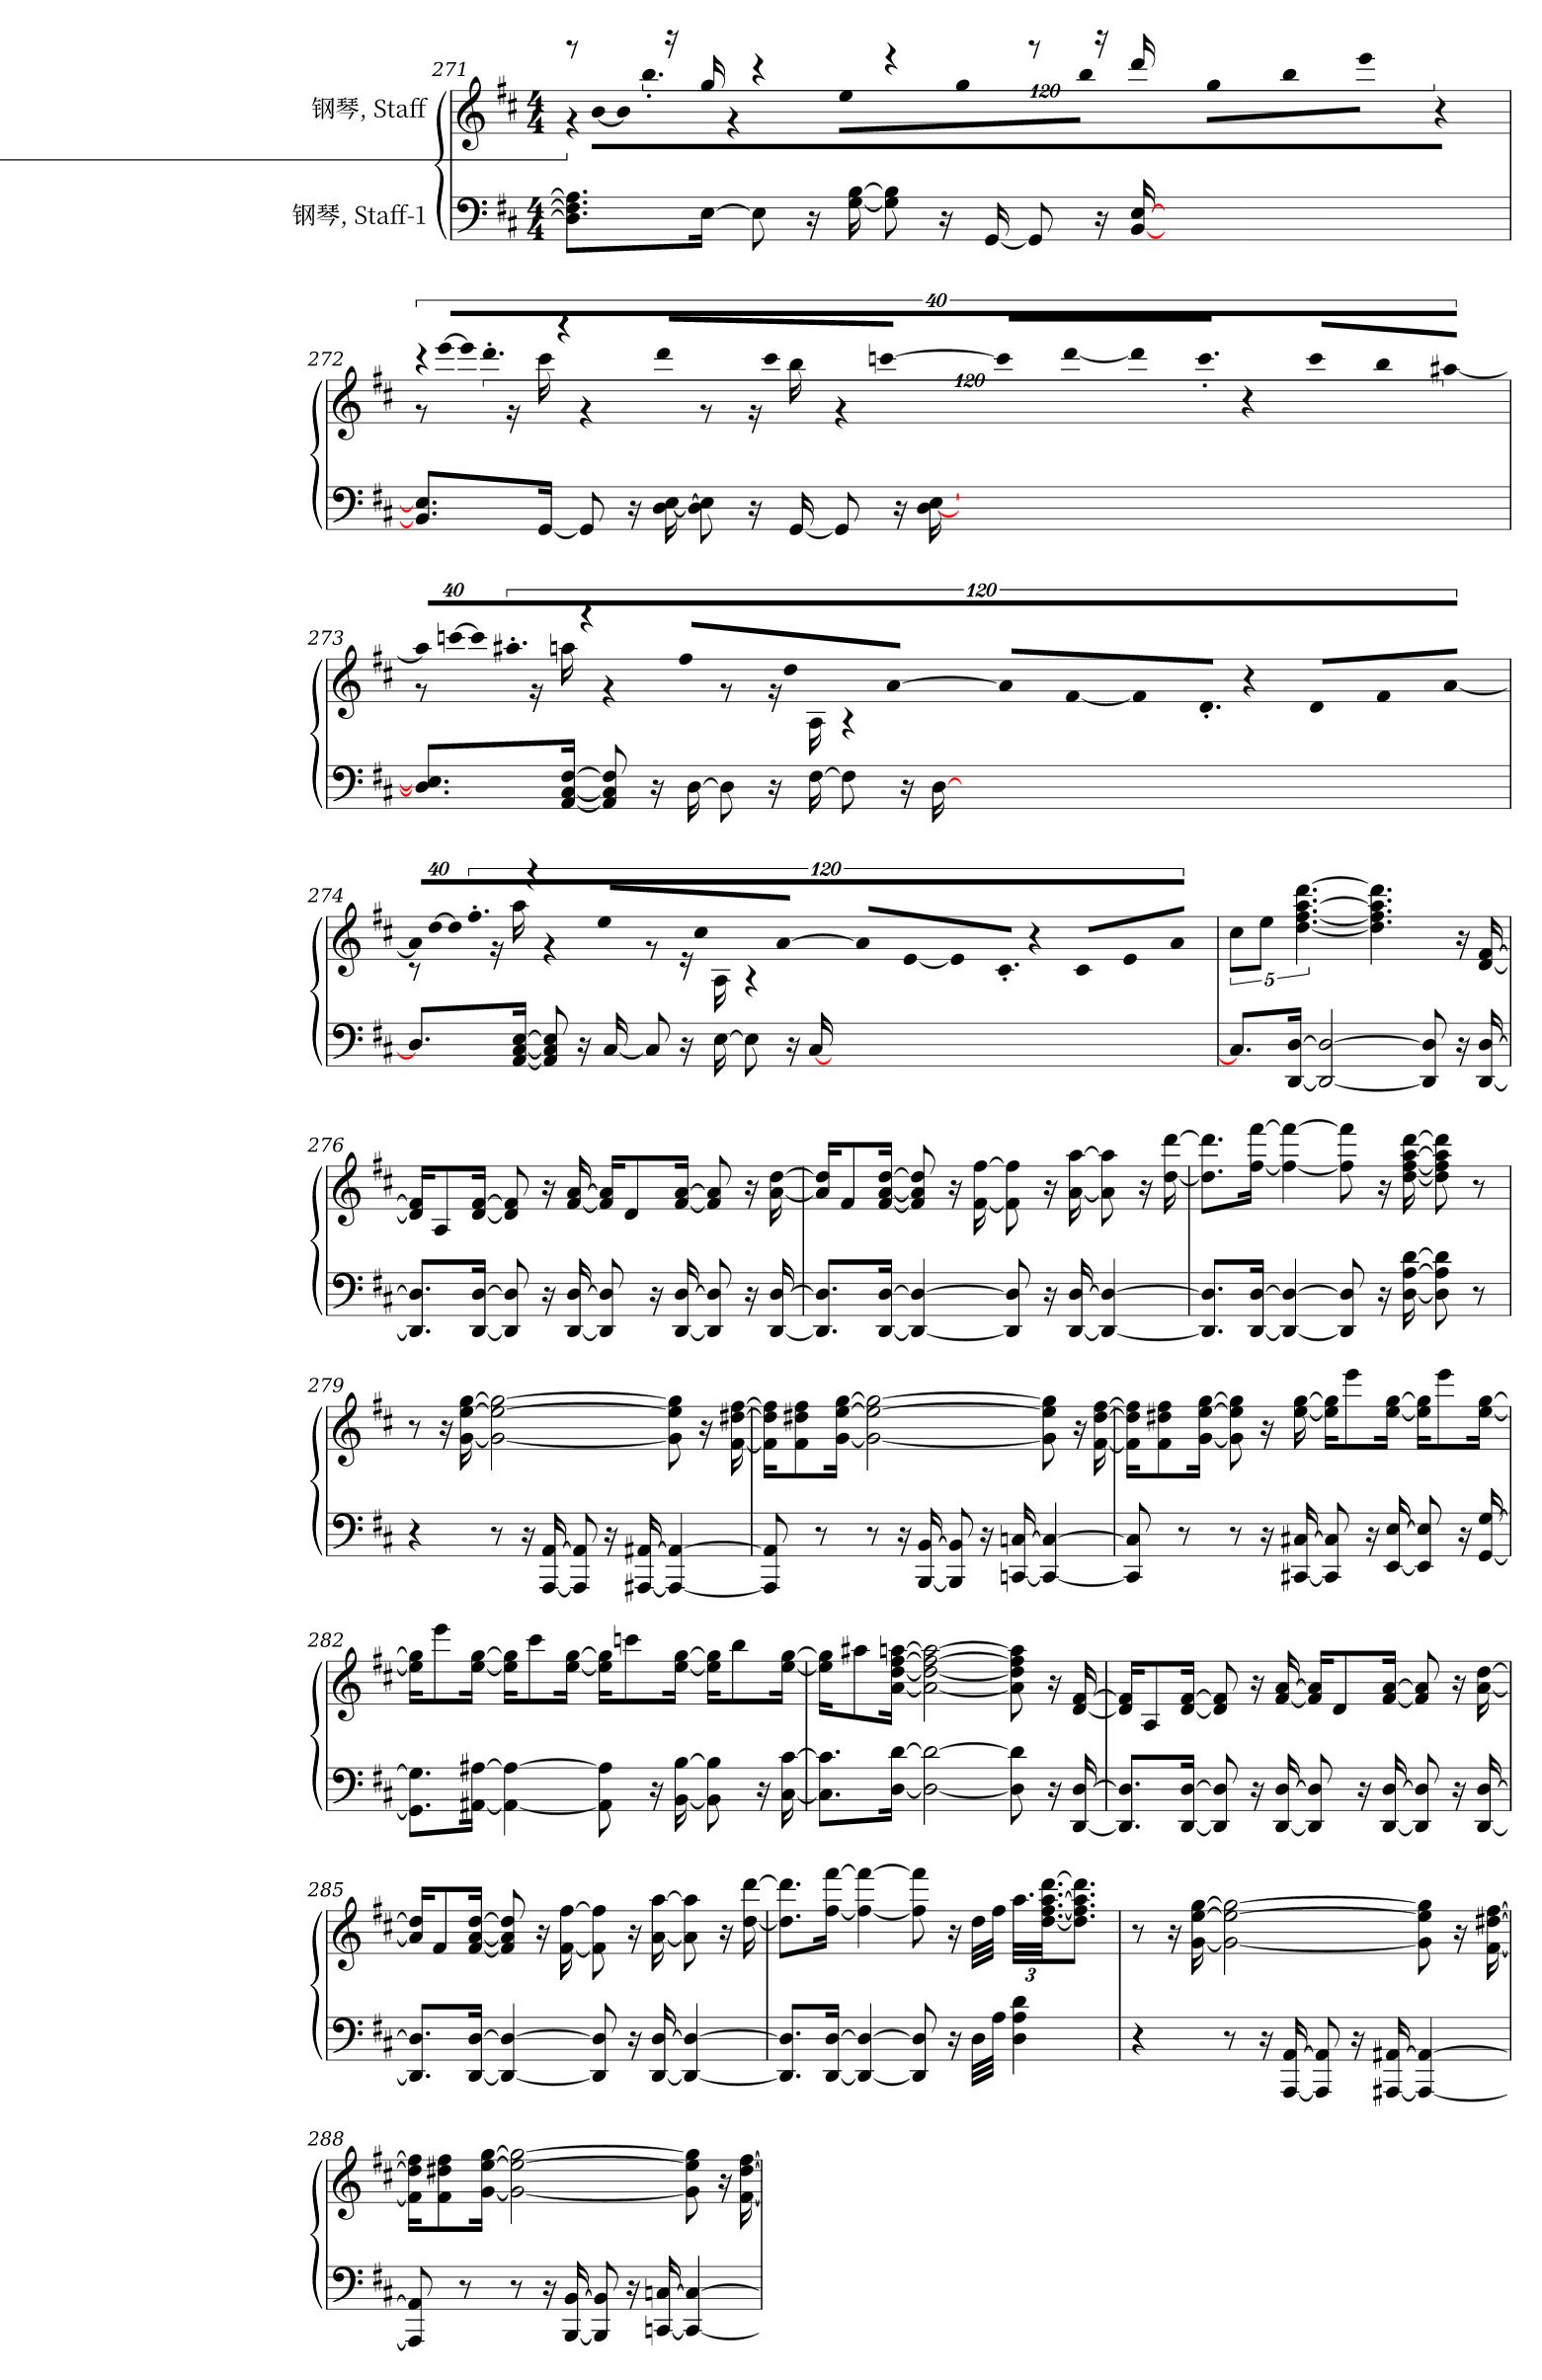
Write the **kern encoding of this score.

**kern	**kern
*part2	*part1
*staff2	*staff1
*I"钢琴, Staff-1	*I"钢琴, Staff
!!LO:LB:g=z
*clefF4	*clefG2
*k[f#c#]	*k[f#c#]
*M4/4	*M4/4
=271	=271
*	*^
!	!	!LO:N:vis=32
8.D#\] 8.F#\] 8.A\]L	8r	640%23r
!	!	!LO:N:vis=32
.	.	[640%23b\LLL
!	!	!LO:N:vis=32
.	.	640%23b\J]
!	!	!LO:N:vis=16.
.	.	960%103bb'\JJ
.	16r	.
[16E\Jk	16gg/	.
!	!	!LO:N:vis=16
.	.	1920%137r
8E\]	4r	.
!	!	!LO:N:vis=16
.	.	1920%137ee\LL
!	!	!LO:N:vis=16
.	.	1920%137gg\
16r	.	.
!	!	!LO:N:vis=16
.	.	1920%137bb\JJ
[16G\ [16B\	.	.
8G\] 8B\]	4r	.
.	.	10gg\L
.	.	10bb\
16r	.	.
[16GG/	.	.
.	.	10eee\J
8GG/]	8r	.
.	.	5r
16r	16r	.
[16BB/ [16E/	16ddd/	.
1920ryy	1920ryy	.
!!LO:LB:g=z	!!
=272	=272	=272
!	!LO:N:vis=32	!
8.BB/] 8.E/]L	640%23r	8r
!	!LO:N:vis=32	!
.	[640%23eee/LLL	.
!	!LO:N:vis=32	!
.	640%23eee/J]	.
!	!LO:N:vis=16.	!
.	960%103ddd'/JJ	.
.	.	16r
[16GG/Jk	.	16ccc#\
!	!LO:N:vis=16	!
.	1920%137r	.
8GG/]	.	4r
!	!LO:N:vis=16	!
.	1920%137ddd/LL	.
!	!LO:N:vis=16	!
.	1920%137ccc#/	.
16r	.	.
!	!LO:N:vis=16	!
.	[1920%137cccn/JJ	.
[16D\ [16E\	.	.
8D\] 8E\]	.	8r
!	!LO:N:vis=32	!
.	640%23ccc/LLL]	.
!	!LO:N:vis=32	!
.	[640%23ddd/	.
!	!LO:N:vis=32	!
.	640%23ddd/J]	.
!	!LO:N:vis=16.	!
.	960%103ccc'/JJ	.
16r	.	16r
[16GG/	.	16bb\
!	!LO:N:vis=16	!
.	1920%137r	.
8GG/]	.	4r
!	!LO:N:vis=16	!
.	1920%137ccc/LL	.
!	!LO:N:vis=16	!
.	1920%137bb/	.
16r	.	.
!	!LO:N:vis=16	!
.	[1920%137aa#X/JJ	.
[16D\ [16E\	.	.
960ryy	.	960ryy
!!LO:LB:g=z	!!
=273	=273	=273
!	!LO:N:vis=32	!
8.D/] 8.E/]L	640%23aa#/LLL]	8r
!	!LO:N:vis=32	!
.	[640%23cccn/	.
!	!LO:N:vis=32	!
.	640%23ccc/J]	.
!	!LO:N:vis=16.	!
.	960%103aa#X'/JJ	.
.	.	16r
[16AA/ [16C#/ [16F#/Jk	.	16aan\
!	!LO:N:vis=16	!
.	1920%137r	.
8AA/] 8C#/] 8F#/]	.	4r
!	!LO:N:vis=16	!
.	1920%137ff#/LL	.
!	!LO:N:vis=16	!
.	1920%137dd/	.
16r	.	.
!	!LO:N:vis=16	!
.	[1920%137a/JJ	.
[16D\	.	.
8D\]	.	8r
!	!LO:N:vis=32	!
.	640%23a/LLL]	.
!	!LO:N:vis=32	!
.	[640%23f#/	.
!	!LO:N:vis=32	!
.	640%23f#/J]	.
!	!LO:N:vis=16.	!
.	960%103d'/JJ	.
16r	.	16r
[16F#\	.	16A\
!	!LO:N:vis=16	!
.	1920%137r	.
8F#\]	.	4r
!	!LO:N:vis=16	!
.	1920%137d/LL	.
!	!LO:N:vis=16	!
.	1920%137f#/	.
16r	.	.
!	!LO:N:vis=16	!
.	[1920%137a/JJ	.
[16D\	.	.
960ryy	.	960ryy
!!LO:PB:g=z	!!
=274	=274	=274
!	!LO:N:vis=32	!
8.D/L]	640%23a/LLL]	8r
!	!LO:N:vis=32	!
.	[640%23dd/	.
!	!LO:N:vis=32	!
.	640%23dd/J]	.
!	!LO:N:vis=16.	!
.	960%103ff#'/JJ	.
.	.	16r
[16AA/ [16C#/ [16E/Jk	.	16aa\
!	!LO:N:vis=16	!
.	1920%137r	.
8AA/] 8C#/] 8E/]	.	4r
!	!LO:N:vis=16	!
.	1920%137ee/LL	.
!	!LO:N:vis=16	!
.	1920%137cc#/	.
16r	.	.
!	!LO:N:vis=16	!
.	[1920%137a/JJ	.
[16C#/	.	.
8C#/]	.	8r
!	!LO:N:vis=32	!
.	640%23a/LLL]	.
!	!LO:N:vis=32	!
.	[640%23e/	.
!	!LO:N:vis=32	!
.	640%23e/J]	.
!	!LO:N:vis=16.	!
.	960%103c#'/JJ	.
16r	.	16r
[16E\	.	16A\
!	!LO:N:vis=16	!
.	1920%137r	.
8E\]	.	4r
!	!LO:N:vis=16	!
.	1920%137c#/LL	.
!	!LO:N:vis=16	!
.	1920%137e/	.
16r	.	.
!	!LO:N:vis=16	!
.	1920%137a/JJ	.
[16C#/	.	.
960ryy	.	960ryy
*	*v	*v
=275	=275
8.C#/L]	10cc#\L
.	10ee\J
[16DD/ [16D/Jk	.
.	[5.dd\ [5.ff#\ [5.aa\ [5.ddd\
2DD/_ 2D/_	.
.	4.dd\] 4.ff#\] 4.aa\] 4.ddd\]
8DD/] 8D/]	.
16r	16r
[16DD/ [16D/	[16d/ [16f#/
!!LO:LB:g=z
=276	=276
8.DD/] 8.D/]L	16d/] 16f#/]KL
.	8A/
[16DD/ [16D/Jk	[16d/ [16f#/Jk
8DD/] 8D/]	8d/] 8f#/]
16r	16r
[16DD/ [16D/	[16f#/ [16a/
8DD/] 8D/]	16f#/] 16a/]KL
.	8d/
16r	.
[16DD/ [16D/	[16f#/ [16a/Jk
8DD/] 8D/]	8f#/] 8a/]
16r	16r
[16DD/ [16D/	[16a\ [16dd\
=277	=277
8.DD/] 8.D/]L	16a/] 16dd/]KL
.	8f#/
[16DD/ [16D/Jk	[16f#/ [16a/ [16dd/Jk
4DD/_ 4D/_	8f#/] 8a/] 8dd/]
.	16r
.	[16f#\ [16ff#\
8DD/] 8D/]	8f#\] 8ff#\]
16r	16r
[16DD/ [16D/	[16a\ [16aa\
4DD/_ 4D/_	8a\] 8aa\]
.	16r
.	[16dd\ [16ddd\
!!LO:LB:g=z
=278	=278
8.DD/] 8.D/]L	8.dd\] 8.ddd\]L
[16DD/ [16D/Jk	[16ff#\ [16fff#\Jk
4DD/_ 4D/_	4ff#\_ 4fff#\_
8DD/] 8D/]	8ff#\] 8fff#\]
16r	16r
[16D\ [16A\ [16d\	[16dd\ [16ff#\ [16aa\ [16ddd\
8D\] 8A\] 8d\]	8dd\] 8ff#\] 8aa\] 8ddd\]
8r	8r
=279	=279
4r	8r
.	16r
.	[16g\ [16ee\ [16gg\
8r	2g\_ 2ee\_ 2gg\_
16r	.
[16AAA/ [16AA/	.
8AAA/] 8AA/]	.
16r	.
[16AAA#X/ [16AA#X/	.
4AAA#/_ 4AA#/_	8g\] 8ee\] 8gg\]
.	16r
.	[16f#\ [16dd#X\ [16ff#\
!!LO:LB:g=z
=280	=280
8AAA#/] 8AA#/]	16f#\] 16dd#\] 16ff#\]KL
.	8f#\ 8dd#X\ 8ff#\
8r	.
.	[16g\ [16ee\ [16gg\Jk
8r	2g\_ 2ee\_ 2gg\_
16r	.
[16BBB/ [16BB/	.
8BBB/] 8BB/]	.
16r	.
[16CCn/ [16Cn/	.
4CC/_ 4C/_	8g\] 8ee\] 8gg\]
.	16r
.	[16f#\ [16dd#\ [16ff#\
=281	=281
8CC/] 8C/]	16f#\] 16dd#\] 16ff#\]KL
.	8f#\ 8dd#X\ 8ff#\
8r	.
.	[16g\ [16ee\ [16gg\Jk
8r	8g\] 8ee\] 8gg\]
16r	16r
[16CC#X/ [16C#X/	[16ee\ [16gg\
8CC#/] 8C#/]	16ee\] 16gg\]KL
.	8eee\
16r	.
[16EE/ [16E/	[16ee\ [16gg\Jk
8EE/] 8E/]	16ee\] 16gg\]KL
.	8eee\
16r	.
[16GG/ [16G/	[16ee\ [16gg\Jk
!!LO:LB:g=z
=282	=282
8.GG\] 8.G\]L	16ee\] 16gg\]KL
.	8eee\
[16AA#X\ [16A#X\Jk	[16ee\ [16gg\Jk
4AA#\_ 4A#\_	16ee\] 16gg\]KL
.	8ccc#\
.	[16ee\ [16gg\Jk
8AA#\] 8A#\]	16ee\] 16gg\]KL
.	8cccn\
16r	.
[16BB\ [16B\	[16ee\ [16gg\Jk
8BB\] 8B\]	16ee\] 16gg\]KL
.	8bb\
16r	.
[16C#\ [16c#\	[16ee\ [16gg\Jk
=283	=283
8.C#\] 8.c#\]L	16ee\] 16gg\]KL
.	8aa#X\
[16D\ [16d\Jk	[16a\ [16dd\ [16ff#\ [16aan\Jk
2D\_ 2d\_	2a\_ 2dd\_ 2ff#\_ 2aa\_
8D\] 8d\]	8a\] 8dd\] 8ff#\] 8aa\]
16r	16r
[16DD/ [16D/	[16d/ [16f#/
!!LO:LB:g=z
=284	=284
8.DD/] 8.D/]L	16d/] 16f#/]KL
.	8A/
[16DD/ [16D/Jk	[16d/ [16f#/Jk
8DD/] 8D/]	8d/] 8f#/]
16r	16r
[16DD/ [16D/	[16f#/ [16a/
8DD/] 8D/]	16f#/] 16a/]KL
.	8d/
16r	.
[16DD/ [16D/	[16f#/ [16a/Jk
8DD/] 8D/]	8f#/] 8a/]
16r	16r
[16DD/ [16D/	[16a\ [16dd\
=285	=285
8.DD/] 8.D/]L	16a/] 16dd/]KL
.	8f#/
[16DD/ [16D/Jk	[16f#/ [16a/ [16dd/Jk
4DD/_ 4D/_	8f#/] 8a/] 8dd/]
.	16r
.	[16f#\ [16ff#\
8DD/] 8D/]	8f#\] 8ff#\]
16r	16r
[16DD/ [16D/	[16a\ [16aa\
4DD/_ 4D/_	8a\] 8aa\]
.	16r
.	[16dd\ [16ddd\
!!LO:PB:g=z
=286	=286
8.DD/] 8.D/]L	8.dd\] 8.ddd\]L
[16DD/ [16D/Jk	[16ff#\ [16fff#\Jk
4DD/_ 4D/_	4ff#\_ 4fff#\_
8DD/] 8D/]	8ff#\] 8fff#\]
16r	16r
32D\LLL	32dd\LLL
32A\JJJ	32ff#\JJJ
*	*Xbrackettup
4D\ 4A\ 4d\	48.aa\LLL
.	[48.dd\ [48.ff#\ [48.aa\ [48.ddd\JJ
.	8.dd\] 8.ff#\] 8.aa\] 8.ddd\]J
=287	=287
4r	8r
.	16r
.	[16g\ [16ee\ [16gg\
8r	2g\_ 2ee\_ 2gg\_
16r	.
[16AAA/ [16AA/	.
8AAA/] 8AA/]	.
16r	.
[16AAA#X/ [16AA#X/	.
4AAA#/_ 4AA#/_	8g\] 8ee\] 8gg\]
.	16r
.	[16f#\ [16dd#X\ [16ff#\
!!LO:LB:g=z
=288	=288
8AAA#/] 8AA#/]	16f#\] 16dd#\] 16ff#\]KL
.	8f#\ 8dd#X\ 8ff#\
8r	.
.	[16g\ [16ee\ [16gg\Jk
8r	2g\_ 2ee\_ 2gg\_
16r	.
[16BBB/ [16BB/	.
8BBB/] 8BB/]	.
16r	.
[16CCn/ [16Cn/	.
4CC/_ 4C/_	8g\] 8ee\] 8gg\]
.	16r
.	[16f#\ [16dd#\ [16ff#\
=	=
*-	*-
